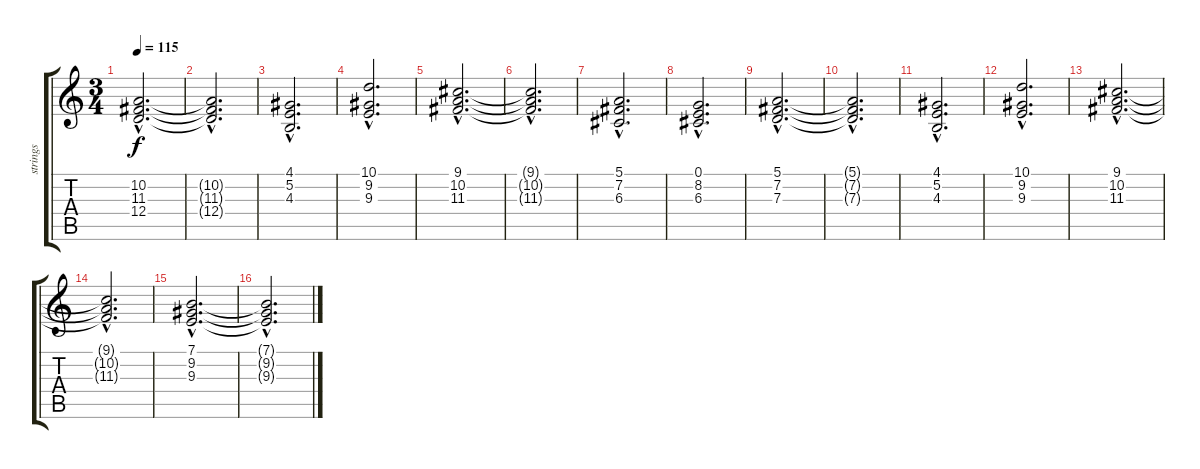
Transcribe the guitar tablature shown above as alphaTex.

\track ("strings" "strings") {instrument synthstrings2}
\staff {score tabs}
\tuning (E4 B3 G3 D3 A2 E2) {hide}
\ts (3 4)
\tempo 115
\clef g2
\ks c
(10.2{hac} 11.3{hac} 12.4{hac}).2{d dy f} |
(10.2{hac t} 11.3{hac t} 12.4{hac t}).2{d} |
(4.1{hac} 5.2{hac} 4.3{hac}).2{d} |
(10.1{hac} 9.2{hac} 9.3{hac}).2{d} |
(9.1{hac} 10.2{hac} 11.3{hac}).2{d} |
(9.1{hac t} 10.2{hac t} 11.3{hac t}).2{d} |
(5.1{hac} 7.2{hac} 6.3{hac}).2{d} |
(0.1{hac} 8.2{hac} 6.3{hac}).2{d} |
(5.1{hac} 7.2{hac} 7.3{hac}).2{d} |
(5.1{hac t} 7.2{hac t} 7.3{hac t}).2{d} |
(4.1{hac} 5.2{hac} 4.3{hac}).2{d} |
(10.1{hac} 9.2{hac} 9.3{hac}).2{d} |
(9.1{hac} 10.2{hac} 11.3{hac}).2{d} |
(9.1{hac t} 10.2{hac t} 11.3{hac t}).2{d} |
(7.1{hac} 9.2{hac} 9.3{hac}).2{d} |
(7.1{hac t} 9.2{hac t} 9.3{hac t}).2{d}
